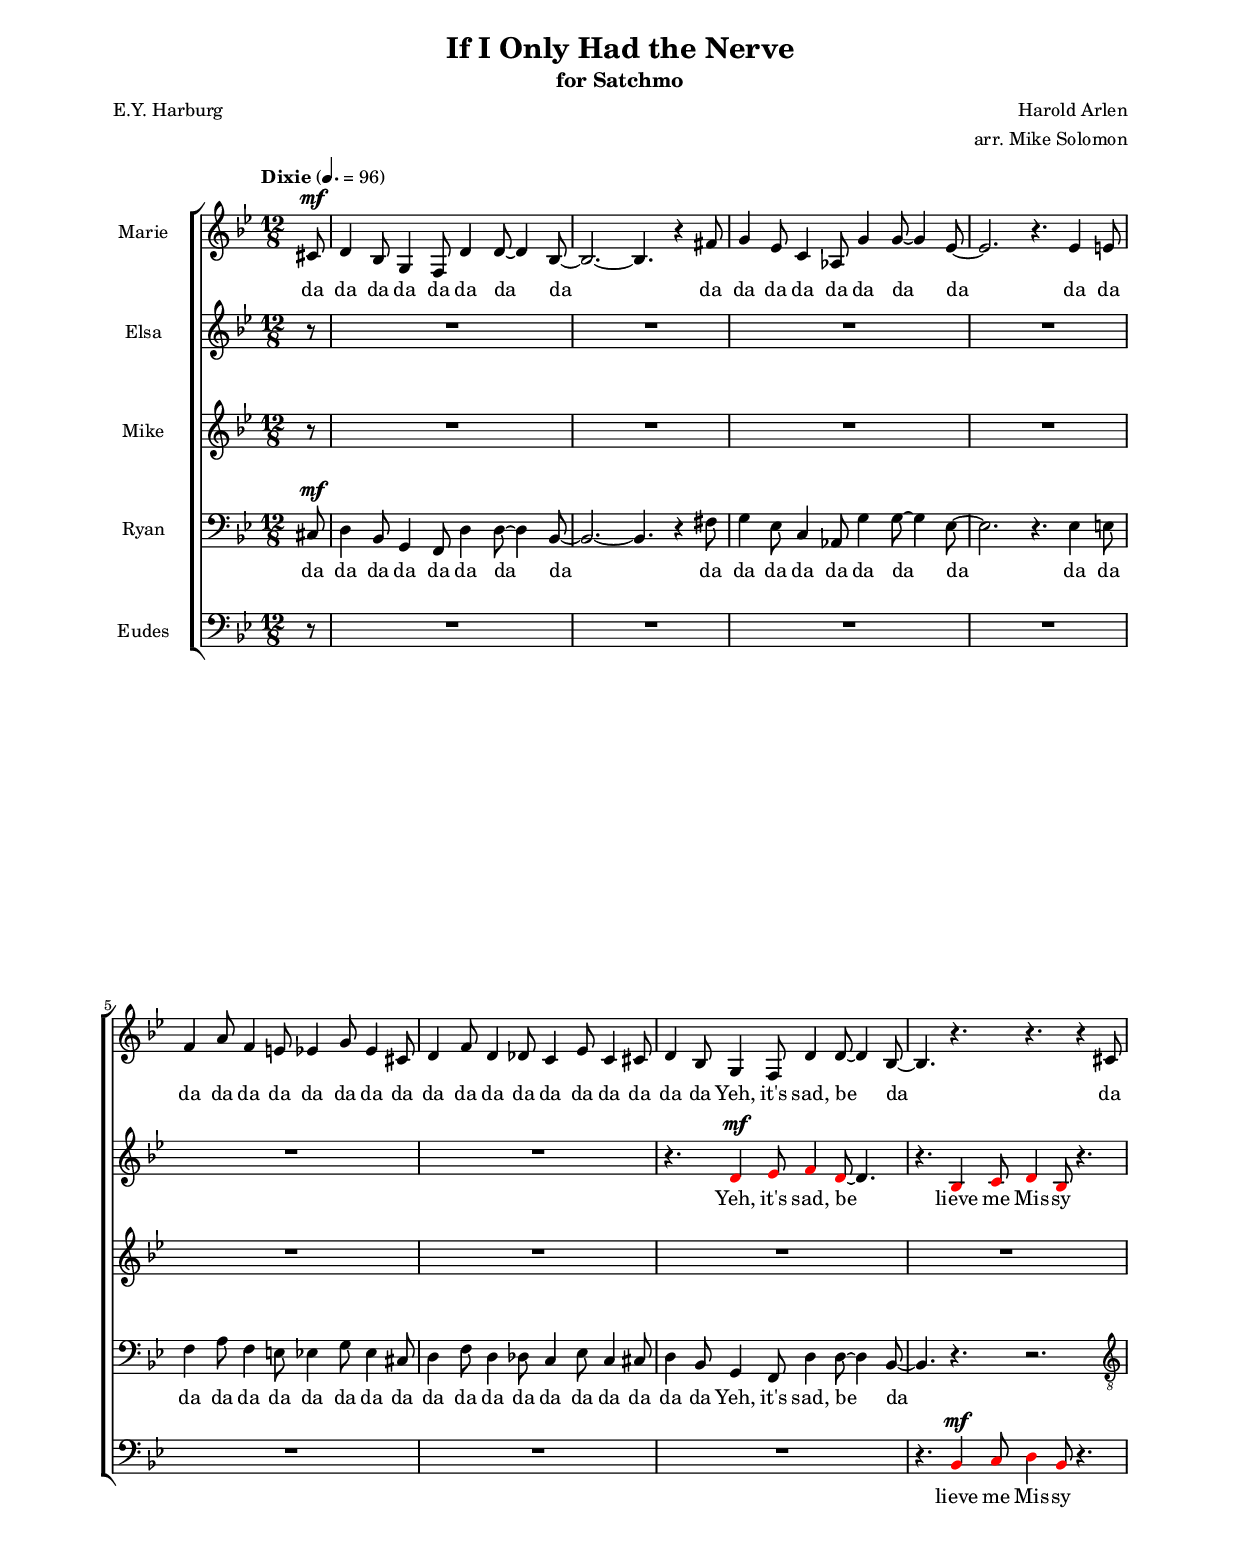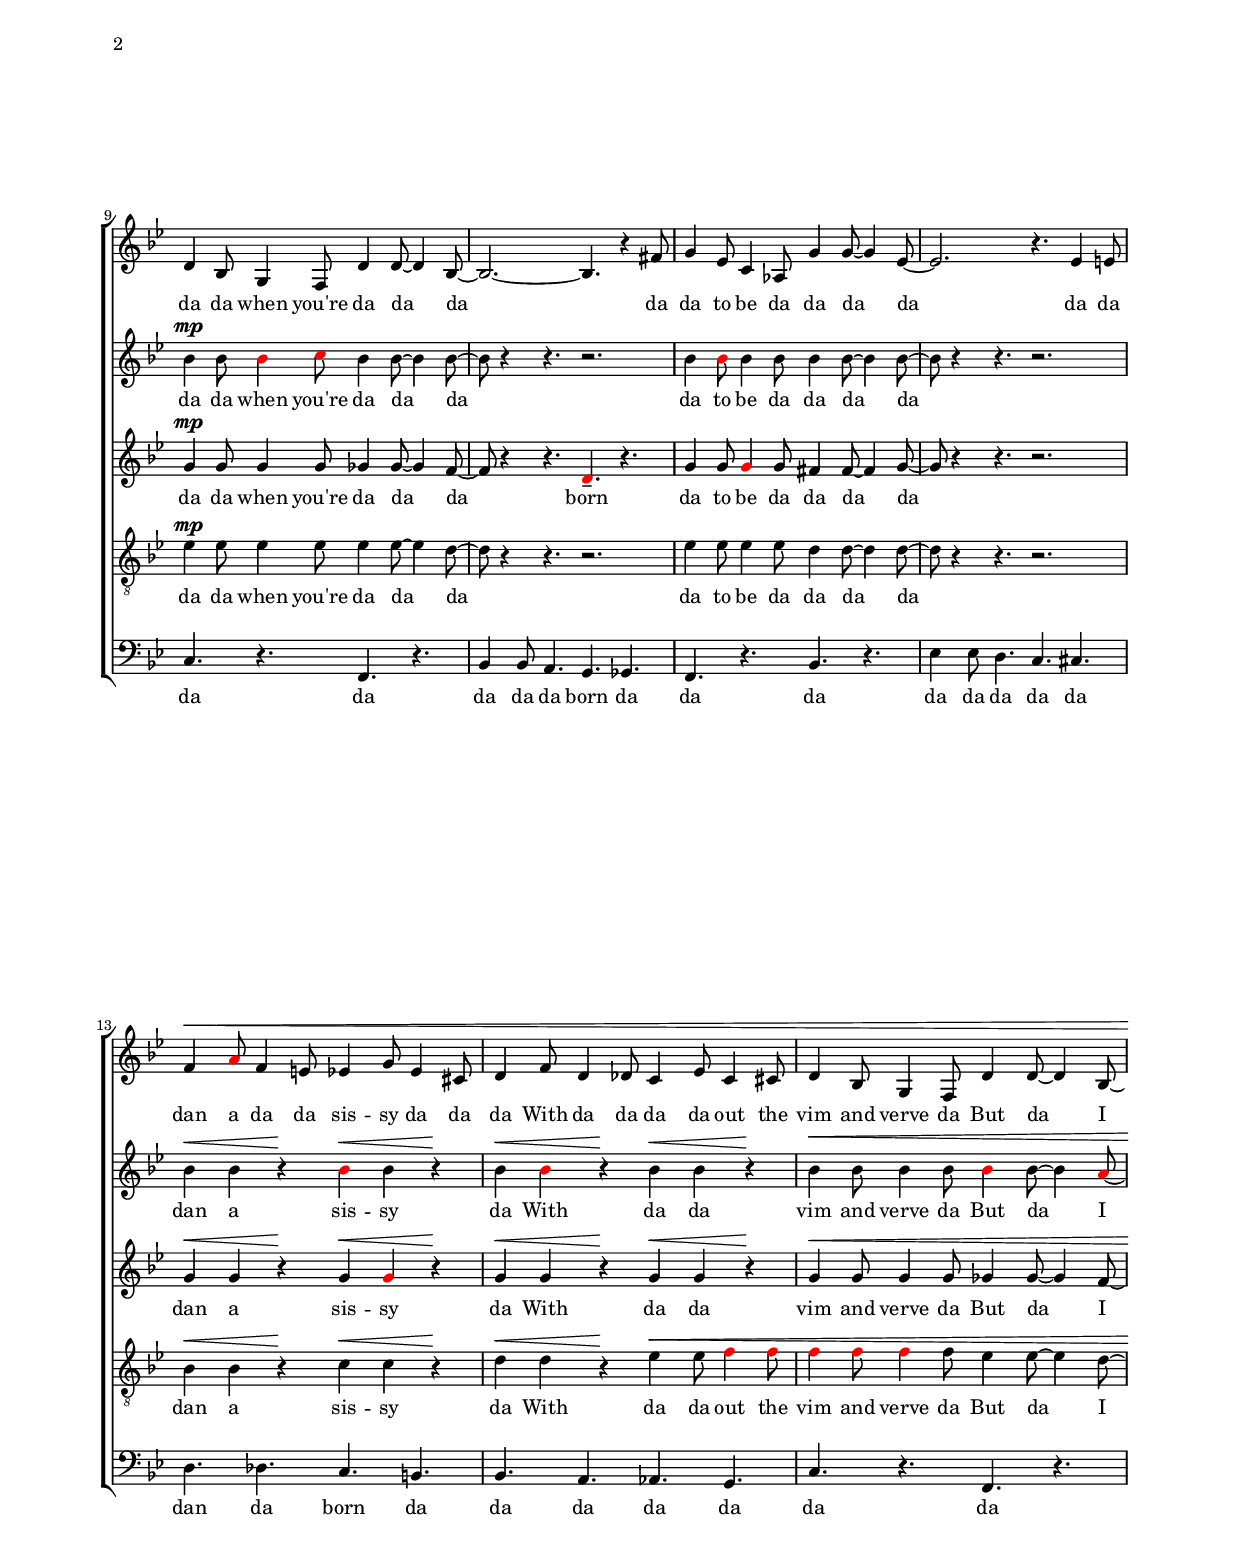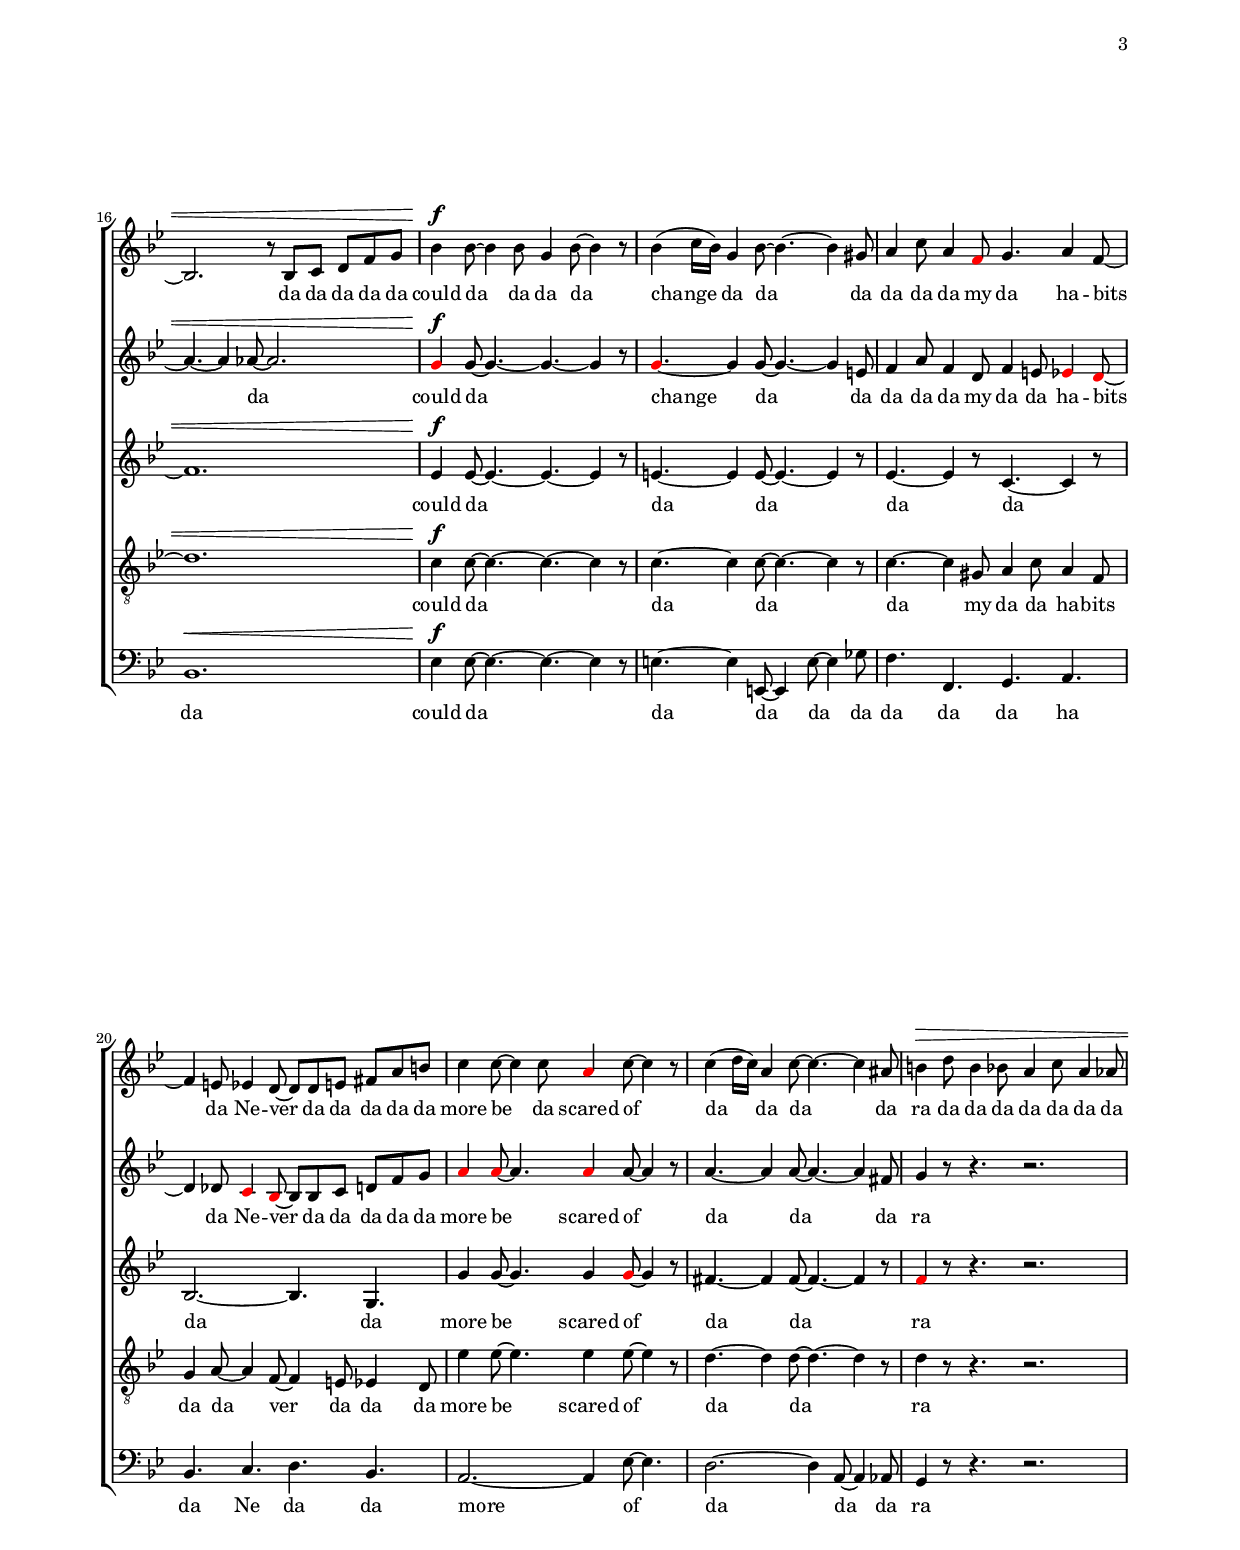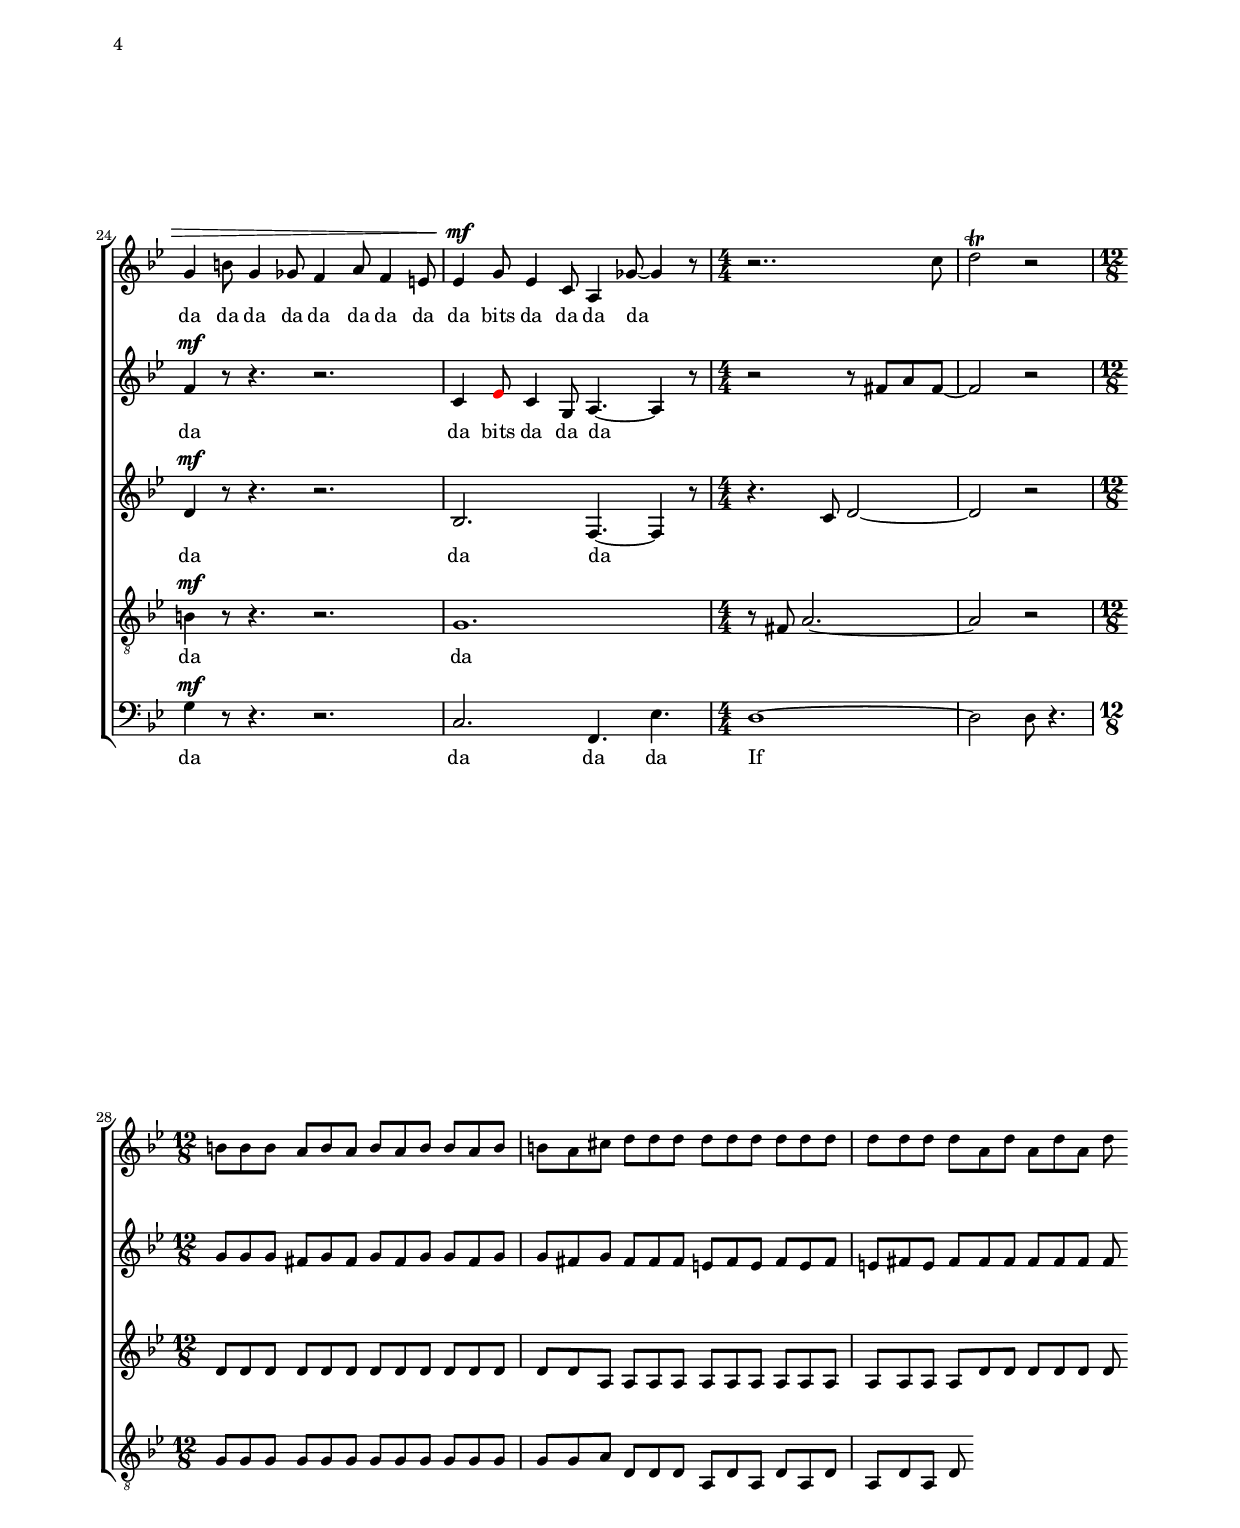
\version "2.19.0"
\include "defs-devel.ly"

marD = \markup \null
elsD = \markup \null
mikD = \markup \null
rynZ = \markup \null
desD = \markup \null

#(set-global-staff-size 15.87)
autoBeamInstruction = \autoBeamOn

solo = \markup \italic "solo"
psolo = \markup \italic "(solo)"
skat = \markup \italic "sit skat"
shoot = \markup \italic "SYT"

\header {
  title = "If I Only Had the Nerve"
  subtitle = "for Satchmo"
  %title = "Somewhere Over the Rainbow"
  composer = "Harold Arlen"
  poet = "E.Y. Harburg"
  arranger = "arr. Mike Solomon"
  %arranger = "arr. (anon)"
}
\paper {
  #(define fonts
    (set-global-fonts
    #:music "lilyjazz"
    #:brace "lilyjazz"
    #:roman "LilyJAZZText"
    #:sans "LilyJAZZChord"
    #:factor (/ staff-height pt 20)
  ))
  ragged-right = ##f
  left-margin = 0.75\in
  right-margin = 0.75\in
  top-margin = 0.5\in
  bottom-margin = 0.6\in
  ragged-last-bottom = ##f
  max-systems-per-page = #2
  %oddHeaderMarkup = "FIRST FULL DRAFT 20.10.14 4:44"
  %evenHeaderMarkup = "FIRST FULL DRAFT 20.10.14 4:44"
}


#(ly:set-option 'point-and-click #f)

#(set-global-staff-size 15.87)

railroad =  {
  \once \override BreathingSign.text = \markup \musicglyph #"scripts.caesura.straight"
  \breathe
}
myred = \once \override NoteHead #'color = #red

php = \once \override Hairpin.stencil = #(parenthesize-callback ly:hairpin::print)

\paper {
  footnote-separator-markup = \markup { \column { " "\override #`(span-factor . 1/5) { \draw-hline } }}
  footnote-padding = 1\mm
  top-system-spacing = #'((basic-distance . 1) (minimum-distance . 0) (padding . 1) (stretchability . 40))
  bottom-system-spacing = #'((basic-distance . 1) (minimum-distance . 0) (padding . 1) (stretchability . 50))
  ragged-right = ##f
}

prefatoryMatter = {
  \key bes \major
  \autoBeamInstruction
  \time 12/8
}

scorePrefatoryMatter = {
  \prefatoryMatter
  \partial 8
}

midiPrefatoryMatter = {
  \prefatoryMatter
  \partial 8
}

theme = \relative c {
  cis8-\tag #'first \mf |
  d4 bes8 g4 f8 d'4 d8 ~ d4 bes8 ~ |
  bes2. ~ bes4. r4 fis'8 |
  g4 ees8 c4 aes8 g'4 g8 ~ g4 ees8 ~ |
  ees2. r4. ees4 e8 |
  f4-\tag #'second \< \tag #'second { \rred } a8 f4 e8 ees4 g8 ees4 cis8 |
  d4 f8 d4 des8 c4 ees8 c4 cis8 |
  d4 bes8 g4 f8 d'4 d8 ~ d4 bes8 ~ |
  \tag #'first { bes4. }
  \tag #'second { bes2. }
}

marks = {
  \tempo "Dixie" 4.=96
  s8 |
  \repeat unfold 25 { s1. }
  \time 4/4
  s1 | s1 |
  \time 12/8
  s1. |
}

soprano = {
  \transpose c c' \removeWithTag #'second \theme
  r4. r4. r4
  \transpose c c' \removeWithTag #'first \theme
  \relative c' {
    r8 bes c d f g |
    bes4\f bes8 ~ bes4 bes8 g4 bes8 ~ bes4 r8 |
    bes4 ( c16 bes ) g4 bes8 ~ bes4. ~ bes4 gis8 |
    a4 c8 a4 \rred f8 g4. a4 f8 ~ |
    f4 e8 ees4 d8 ~ d d e fis a b |
    c4 c8 ~ c4 c8 \rred a4 c8 ~ c4 r8 |
    c4 ( d16 c ) a4 c8 ~ c4. ~ c4 ais8 |
    b4\> d8 b4 bes8 a4 c8 a4 aes8 |
    g4 b8 g4 ges8 f4 a8 f4 e8 |
    ees4\mf g8 ees4 c8 a4 ges'8 ~ ges4 r8 |
    r2.. c8 |
    d2\trill r2 |
    b8 b b a b a b a b b a b b a cis
    d d d d d d d d d d d d d a d a d a d 
  }
}

sopranoWords = \lyricmode {
  \repeat unfold 36 da
  Yeh, it's sad, be
  da
  da da da when you're da da da
  da
  da to be da da da da
  da da
  dan a da da sis -- sy da da
  da With da da da da out the
  vim and verve da But da I
  da da da da da
  could da da da da
  change da da da
  da da da my da ha -- bits
  da Ne -- ver da da da da da
  more be da scared of
  da da da da
  ra da da da da da da da
  da da da da da da da da
  da bits da da da da  
}

globalGC = {
  \repeat unfold 3 { s2\< s4\! }
  \tag #'hiGC { s2\< s4\! s1.\< }
  \tag #'loGC { s2.\< s1. }
  s1.
  s1.\f
}

mezzo = \relative c' {
  r8 |
  R1.*6 |
  r4. \Red d4\mf ees8 f4 d8 ~ \Black d4. |
  r4. \Red bes4 c8 d4 bes8 \Black r4. |
  bes'4\mp bes8 \Red bes4 c8 \Black bes4 bes8 ~ bes4 bes8 ~ |
  bes8 r4 r4. r2. |
  bes4 \rred bes8 bes4 bes8 bes4 bes8 ~ bes4 bes8 ~ |
  bes8 r4 r4. r2. |
  << { bes4 bes4 r \rred bes4 bes4 r |
       bes4 \rred bes4 r bes4 bes4 r |
       bes4 bes8 bes4 bes8 \rred bes4 bes8 ~ bes4 \rred a8 ~ |
       a4. ~ a4 aes8 ~ aes2. |
       \rred g4 g8 ~ g4. ~ g4. ~ g4 r8 |
     } \removeWithTag #'loGC \globalGC >>
  \rred g4. ~ g4 g8 ~ g4. ~ g4 e8 |
  f4 a8 f4 d8 f4 e8 \Red ees4 d8 ~ |
  \Black d4 des8 \Red c4 bes8 ~ \Black bes bes c d f g |
  \Red a4 a8 ~ \Black a4. \rred a4 a8 ~ a4 r8 |
  a4. ~ a4 a8 ~ a4. ~ a4 fis8 |
  g4 r8 r4. r2. |
  f4\mf r8 r4. r2. |
  c4 \rred ees8 c4 g8 a4. ~ a4 r8 |
  r2 r8 fis'8 a fis ~ |
  fis2 r |
  g8 g g fis g fis g fis g g fis g |
  g fis g fis fis fis e fis e fis e fis e fis e fis
  fis fis fis fis fis fis
}

mezzoWords = \lyricmode {
 Yeh, it's sad, be
  lieve me Mis -- sy
  da da when you're da da da
  da to be da da da da
  dan a
  sis -- sy
  da With
  da da
  vim and verve da But da I da
  could da
  change da da 
  da da da my da da ha -- bits
  da Ne -- ver da da da da da
  more be scared of
  da da da
  ra
  da
  da bits da da da
}


alto = \relative c'' {
  r8 |
  R1.*8 |
  g4\mp g8 g4 g8 ges4 ges8 ~ ges4 f8 ~ |
  f8 r4 r4. \rred d4.-- r |
  g4 g8 \rred g4 g8 fis4 fis8 ~ fis4 g8 ~ |
  g8 r4 r4. r2. |
  << { g4 g4 r g4 \rred g4 r |
       g4 g4 r g4 g4 r |
       g4 g8 g4 g8 ges4 ges8 ~ ges4 f8 ~ |
       f1. |
       ees4 ees8 ~ ees4. ~ ees4. ~ ees4 r8 |
     } \removeWithTag #'loGC \globalGC >>
  e4. ~ e4 e8 ~ e4. ~ e4 r8 |
  ees4. ~ ees4 r8 c4. ~ c4 r8 |
  bes2. ~ bes4. g |
  g'4 g8 ~ g4. g4 \rred g8 ~ g4 r8 |
  fis4. ~ fis4 fis8 ~ fis4. ~ fis4 r8 |
  \rred f4 r8 r4. r2. |
  d4\mf r8 r4. r2. |
  bes2. f4. ~ f4 r8 |
  r4. c'8 d2 ~ |
  d2 r |
  d8 d d d d d d d d d d d |
  d d a a a a a a a a a a |
  a a a a d d d d d d
}

altoWords = \lyricmode {
  da da when you're da da da
  born
  da to be da da da da
  dan a
  sis -- sy
  da With
  da da
  vim and verve da But da I
  could da
  da da
  da da
  da da
  more be scared of
  da da
  ra
  da
  da da
}

tenor = {
  \clef bass
  \removeWithTag #'second \theme
  r4. r2.
  \relative c' {
    \clef "treble_8"
    ees4\mp ees8 ees4 ees8 ees4 ees8 ~ ees4 d8 ~ |
    d8 r4 r4. r2. |
    ees4 ees8 ees4 ees8 d4 d8 ~ d4 d8 ~ |
    d8 r4 r4. r2. |
    << { bes4 bes r c c r |
         d d r ees ees8 \Red f4 f8 |
         f4 f8 f4 \Black f8 ees4 ees8 ~ ees4 d8 ~ |
         d1. |
         c4 c8 ~ c4. ~ c4. ~ c4 r8 |
       } \removeWithTag #'hiGC \globalGC >>
    c4. ~ c4 c8 ~ c4. ~ c4 r8 |
    c4. ~ c4 gis8 a4 c8 a4 f8 |
    g4 a8 ~ a4 f8 ~ f4 e8 ees4 d8 |
    ees'4 ees8 ~ ees4. ees4 ees8 ~ ees4 r8 |
    d4. ~ d4 d8 ~ d4. ~ d4 r8 |
    d4 r8 r4. r2. |
    b4\mf r8 r4. r2. |
    g1. |
    r8 fis a2. ~ |
    a2 r2 |
    g8 g g g g g g g g g g g |
    g g a d, d d a d a d a d a d a d

  }
}

tenorWords = \lyricmode {
  \repeat unfold 36 da
  Yeh, it's sad, be
  da
  da da when you're da da da
  da to be da da da da
  dan a
  sis -- sy
  da With da da out the
  vim and verve da But da I
  could da
  da da
  da my da da ha -- bits
  da da ver da da da
  more be scared of
  da da
  ra
  da
  da
}

bass = \relative c {
  \clef "bass"
  r8 |
  R1.*7 |
  r4. \Red bes4\mf c8 d4 bes8 \Black r4. |
  c4. r f, r |
  bes4 bes8 a4. g ges |
  f r bes r |
  ees4 ees8 d4. c cis |
  d4. des c b |
  bes a aes g |
  c r f, r |
  bes1.\< |
  ees4\f ees8 ~ ees4. ~ ees4. ~ ees4 r8 |
  e4. ~ e4 e,8 ~ e4 e'8 ~ e4 ges8 |
  f4. f, g a |
  bes c d bes |
  a2. ~ a4 ees'8 ~ ees4. |
  d2. ~ d4 a8 ~ a4 aes8 |
  g4 r8 r4. r2. |
  g'4\mf r8 r4. r2. |
  c,2. f,4. ees'4. |
  d1 ~ |
  d2 d8 r4. |
}

bassWords = \lyricmode {
  lieve me Mis -- sy
  da da
  da da da born da
  da
  da
  da da da da da
  dan da born da
  da da da da
  da da
  da
  could da
  da da da da
  da da da ha
  da Ne da da
  more of
  da da da
  ra
  da
  da da da
  If
}

\score {
  \new ChoirStaff <<
    \new Staff \with { instrumentName = #"Marie" %shortInstrumentName = #"M."
} <<
      \new Voice = "soprano" { << { \numericTimeSignature
	\scorePrefatoryMatter
        \soprano
      } {
	\scorePrefatoryMatter
        \marks
      } >> }
      \new Lyrics \lyricsto "soprano" {
        \sopranoWords
      }
    >>
    \new Staff \with { instrumentName = #"Elsa" %shortInstrumentName = #"E."
} <<
      \new Voice = "mezzo" { \numericTimeSignature
	\scorePrefatoryMatter
        \mezzo
      }
      \new Lyrics \lyricsto "mezzo" {
        \mezzoWords
      }
    >>
    \new Staff \with { instrumentName = #"Mike" %shortInstrumentName = #"Mk."
} <<
      \new Voice = "alto" { \numericTimeSignature
	\scorePrefatoryMatter
        \alto
      }
      \new Lyrics \lyricsto "alto" {
        \altoWords
      }
    >>
    \new Staff \with { instrumentName = #"Ryan" %shortInstrumentName = #"R."
} <<
      \new Voice = "tenor" { \numericTimeSignature
	\scorePrefatoryMatter
        \tenor
      }
      \new Lyrics \lyricsto "tenor" {
        \tenorWords
      }
    >>
    \new Staff \with { instrumentName = #"Eudes" %shortInstrumentName = #"P." %\markup { \concat { E \super u . } }
} <<
      \new Voice = "bass" { \numericTimeSignature
	\scorePrefatoryMatter
        \bass
      }
      \new Lyrics \lyricsto "bass" {
        \bassWords
      }
    >>
  >>
  \layout {
    \context {
      \Voice
      \override TextScript #'layer = #6
      \override NoteHead #'layer = #7
      \override Glissando #'breakable = ##t
      \override TupletNumber #'breakable = ##t
      \override TupletBracket #'breakable = ##t
      \override DynamicLineSpanner.direction = #UP
      \remove "Forbid_line_break_engraver"
    }
    \context {
      \Staff
      %\consists "Metronome_mark_engraver"
      \override TimeSignature #'style = #'numbered
      \override StaffSymbol #'layer = #4
      \override TimeSignature #'layer = #3
      \override TimeSignature #'whiteout = ##t
    }
    \context {
      \Lyrics
      %\override LyricText #'whiteout = ##t
      \override LyricText #'layer = #6
    }
    \context {
      \Score
      %\remove "Metronome_mark_engraver"
      \override NonMusicalPaperColumn #'allow-loose-spacing = ##f
    }
  }
}

%{
\score {
  \new PianoStaff <<
    \new Staff  {
      \new Voice = "soprano" { << { \numericTimeSignature
	\scorePrefatoryMatter
        \soprano
      } \\ { \mezzo } \\ { \alto } {
	\scorePrefatoryMatter
        \marks
      } >> }
    }
    \new Staff  {
      \new Voice = "soprano" { << { \numericTimeSignature
	\scorePrefatoryMatter
        \tenor
      } \\ \\ { \bass } {
	\scorePrefatoryMatter
        \marks
      } >> }
    }
  >>
  \layout {
    \context {
      \Voice
      \override TextScript #'layer = #6
      \override NoteHead #'layer = #7
      \override Glissando #'breakable = ##t
      \override TupletNumber #'breakable = ##t
      \override TupletBracket #'breakable = ##t
      \remove "Forbid_line_break_engraver"
    }
    \context {
      \Staff
      %\consists "Metronome_mark_engraver"
      \override TimeSignature #'style = #'numbered
      \override StaffSymbol #'layer = #4
      \override TimeSignature #'layer = #3
      \override TimeSignature #'whiteout = ##t
    }
    \context {
      \Lyrics
      %\override LyricText #'whiteout = ##t
      \override LyricText #'layer = #6
    }
    \context {
      \Score
      %\remove "Metronome_mark_engraver"
      \override NonMusicalPaperColumn #'allow-loose-spacing = ##f
    }
  }
}
%}

%%% MIDI

\score {
  \new ChoirStaff <<
    \new Staff \with { instrumentName = #"Marie" %shortInstrumentName = #"M."
} <<
      \new Voice = "soprano" { << { \numericTimeSignature
	\midiPrefatoryMatter
        \soprano
      } {
	\midiPrefatoryMatter
        \marks
      } >> }
      \new Lyrics \lyricsto "soprano" {
        \sopranoWords
      }
    >>
    \new Staff \with { instrumentName = #"Elsa" %shortInstrumentName = #"E."
} <<
      \new Voice = "mezzo" { \numericTimeSignature
	\midiPrefatoryMatter
        \mezzo
      }
      \new Lyrics \lyricsto "mezzo" {
        \mezzoWords
      }
    >>
    \new Staff \with { instrumentName = #"Mike" %shortInstrumentName = #"Mk."
} <<
      \new Voice = "alto" { \numericTimeSignature
	\midiPrefatoryMatter
        \alto
      }
      \new Lyrics \lyricsto "alto" {
        \altoWords
      }
    >>
    \new Staff \with { instrumentName = #"Ryan" %shortInstrumentName = #"R."
} <<
      \new Voice = "tenor" { \numericTimeSignature
	\midiPrefatoryMatter
        \tenor
      }
      \new Lyrics \lyricsto "tenor" {
        \tenorWords
      }
    >>
    \new Staff \with { instrumentName = #"Eudes" %shortInstrumentName = #"P." %\markup { \concat { E \super u . } }
} <<
      \new Voice = "bass" { \numericTimeSignature
	\midiPrefatoryMatter
        \bass
      }
      \new Lyrics \lyricsto "bass" {
        \bassWords
      }
    >>
  >>
  \midi {}
}
